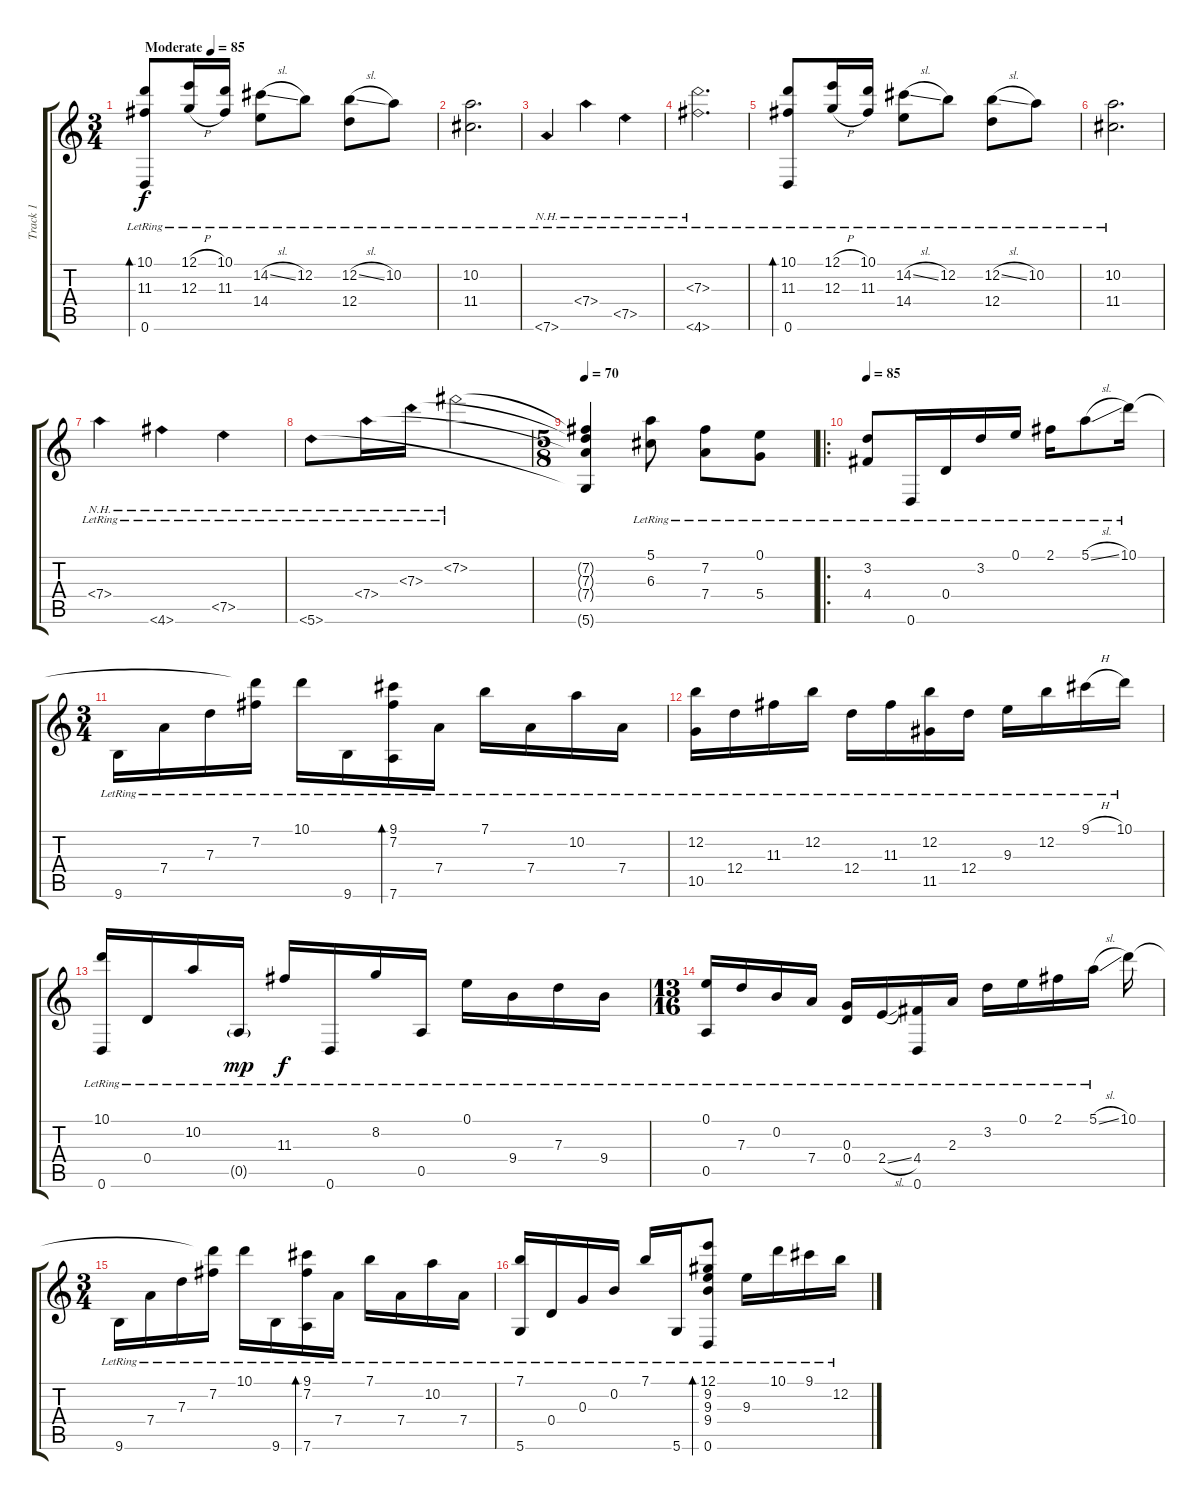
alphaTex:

\track ("Track 1" "Track 1") {instrument acousticguitarsteel}
\staff {score tabs}
\tuning (E4 B3 G3 D3 A2 D2) {hide}
\ts (3 4)
\tempo (85 "Moderate")
\tempo 110
\tempo (85 "Moderate")
\clef g2
\ks c
(10.1{lr} 11.3{lr} 0.6{lr}).8{bd 480 dy f instrument acousticguitarsteel} (12.1{h lr} 12.3{h lr}).16 (10.1{lr} 11.3{lr}).16 (14.2{sl lr} 14.4{lr}).8 12.2{lr}.8 (12.2{sl lr} 12.4{lr}).8 10.2{lr}.8 |
(10.2{lr} 11.4{lr}).2{d} |
7.6{nh lr}.4 7.4{nh lr}.4 7.5{nh lr}.4 |
(7.3{nh lr} 4.6{nh lr}).2{d} |
(10.1{lr} 11.3{lr} 0.6{lr}).8{bd 480} (12.1{h lr} 12.3{h lr}).16 (10.1{lr} 11.3{lr}).16 (14.2{sl lr} 14.4{lr}).8 12.2{lr}.8 (12.2{sl lr} 12.4{lr}).8 10.2{lr}.8 |
(10.2{lr} 11.4{lr}).2{d} |
7.4{nh lr}.4 4.6{nh lr}.4 7.5{nh lr}.4 |
5.6{nh lr}.8 7.4{nh lr}.16 7.3{nh lr}.16 7.2{nh lr}.2 |
\ts (5 8)
\tempo 70
(7.2{t} 7.3{t} 7.4{t} 5.6{t}).4 (5.1{lr} 6.3{lr}).8 (7.2{lr} 7.4{lr}).8 (0.1{lr} 5.4{lr}).8 |
\ro
\tempo 85
(3.2{lr} 4.4{lr}).8 0.6{lr}.16 0.4{lr}.16 3.2{lr}.16 0.1{lr}.16 2.1{lr}.16 5.1{sl lr}.8 10.1{lr}.16 |
\ts (3 4)
9.6{lr}.16 7.4{lr}.16 7.3{lr}.16 (10.1{t} 7.2{lr}).16 10.1{lr}.16 9.6{lr}.16 (9.1{lr} 7.2{lr} 7.6{lr}).16{bd 60} 7.4{lr}.16 7.1{lr}.16 7.4{lr}.16 10.2{lr}.16 7.4{lr}.16 |
(12.2{lr} 10.5{lr}).16 12.4{lr}.16 11.3{lr}.16 12.2{lr}.16 12.4{lr}.16 11.3{lr}.16 (12.2{lr} 11.5{lr}).16 12.4{lr}.16 9.3{lr}.16 12.2{lr}.16 9.1{h lr}.16 10.1{lr}.16 |
(10.1{lr} 0.6{lr}).16 0.4{lr}.16 10.2{lr}.16 0.5{g lr}.16{dy mp} 11.3{lr}.16{dy f} 0.6{lr}.16 8.2{lr}.16 0.5{lr}.16 0.1{lr}.16 9.4{lr}.16 7.3{lr}.16 9.4{lr}.16 |
\ts (13 16)
(0.1{lr} 0.5{lr}).16 7.3{lr}.16 0.2{lr}.16 7.4{lr}.16 (0.3{lr} 0.4{lr}).16 2.4{sl lr}.16 (4.4{lr} 0.6{lr}).16 2.3{lr}.16 3.2{lr}.16 0.1{lr}.16 2.1{lr}.16 5.1{sl lr}.16 10.1.16 |
\ts (3 4)
9.6{lr}.16 7.4{lr}.16 7.3{lr}.16 (10.1{t} 7.2{lr}).16 10.1{lr}.16 9.6{lr}.16 (9.1{lr} 7.2{lr} 7.6{lr}).16{bd 60} 7.4{lr}.16 7.1{lr}.16 7.4{lr}.16 10.2{lr}.16 7.4{lr}.16 |
(7.1{lr} 5.6{lr}).16 0.4{lr}.16 0.3{lr}.16 0.2{lr}.16 7.1{lr}.16 5.6{lr}.16 (12.1{lr} 9.2{lr} 9.3{lr} 9.4{lr} 0.6{lr}).8{bd 480} 9.3{lr}.16 10.1{lr}.16 9.1{lr}.16 12.2{lr}.16
